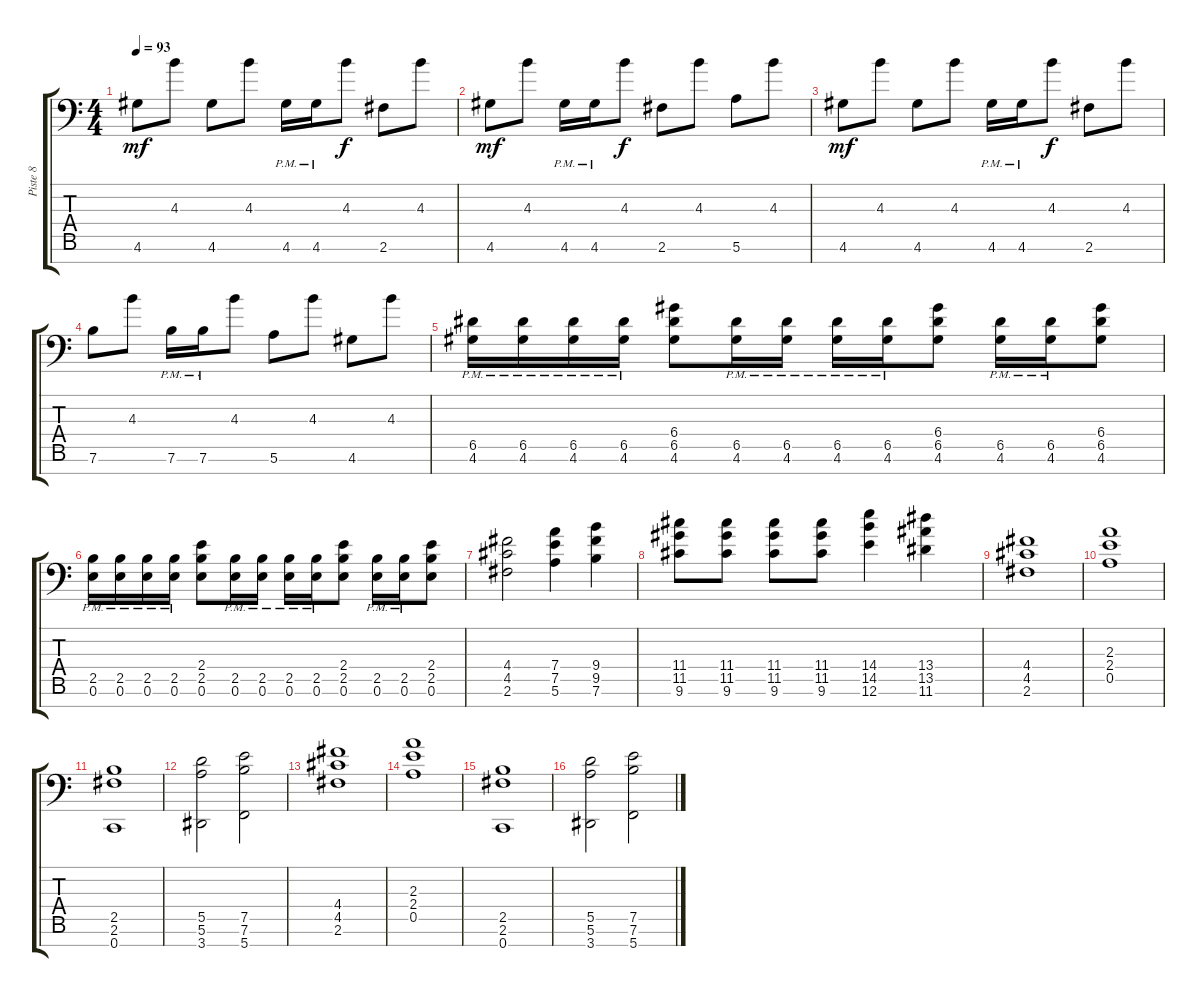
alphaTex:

\track ("Piste 8" "Piste 8") {instrument distortionguitar}
\staff {score tabs}
\tuning (E4 B3 G3 D3 A2 E2 C-1) {hide}
\ts (4 4)
\tempo 93
\clef f4
\ks c
4.6.8{dy mf} 4.3.8 4.6.8 4.3.8 4.6{pm}.16 4.6{pm}.16 4.3.8{dy f} 2.6.8 4.3.8 |
4.6.8{dy mf} 4.3.8 4.6{pm}.16 4.6{pm}.16 4.3.8{dy f} 2.6.8 4.3.8 5.6.8 4.3.8 |
4.6.8{dy mf} 4.3.8 4.6.8 4.3.8 4.6{pm}.16 4.6{pm}.16 4.3.8{dy f} 2.6.8 4.3.8 |
7.6.8 4.3.8 7.6{pm}.16 7.6{pm}.16 4.3.8 5.6.8 4.3.8 4.6.8 4.3.8 |
(6.5{pm} 4.6{pm}).16 (6.5{pm} 4.6{pm}).16 (6.5{pm} 4.6{pm}).16 (6.5{pm} 4.6{pm}).16 (6.4 6.5 4.6).8 (6.5{pm} 4.6{pm}).16 (6.5{pm} 4.6{pm}).16 (6.5{pm} 4.6{pm}).16 (6.5{pm} 4.6{pm}).16 (6.4 6.5 4.6).8 (6.5{pm} 4.6{pm}).16 (6.5{pm} 4.6{pm}).16 (6.4 6.5 4.6).8 |
(2.5{pm} 0.6{pm}).16 (2.5{pm} 0.6{pm}).16 (2.5{pm} 0.6{pm}).16 (2.5{pm} 0.6{pm}).16 (2.4 2.5 0.6).8 (2.5{pm} 0.6{pm}).16 (2.5{pm} 0.6{pm}).16 (2.5{pm} 0.6{pm}).16 (2.5{pm} 0.6{pm}).16 (2.4 2.5 0.6).8 (2.5{pm} 0.6{pm}).16 (2.5{pm} 0.6{pm}).16 (2.4 2.5 0.6).8 |
(4.4 4.5 2.6).2 (7.4 7.5 5.6).4 (9.4 9.5 7.6).4 |
(11.4 11.5 9.6).8 (11.4 11.5 9.6).8 (11.4 11.5 9.6).8 (11.4 11.5 9.6).8 (14.4 14.5 12.6).4 (13.4 13.5 11.6).4 |
(4.4 4.5 2.6).1 |
(2.3 2.4 0.5).1 |
(2.5 2.6 0.7).1 |
(5.5 5.6 3.7).2 (7.5 7.6 5.7).2 |
(4.4 4.5 2.6).1 |
(2.3 2.4 0.5).1 |
(2.5 2.6 0.7).1 |
(5.5 5.6 3.7).2 (7.5 7.6 5.7).2
